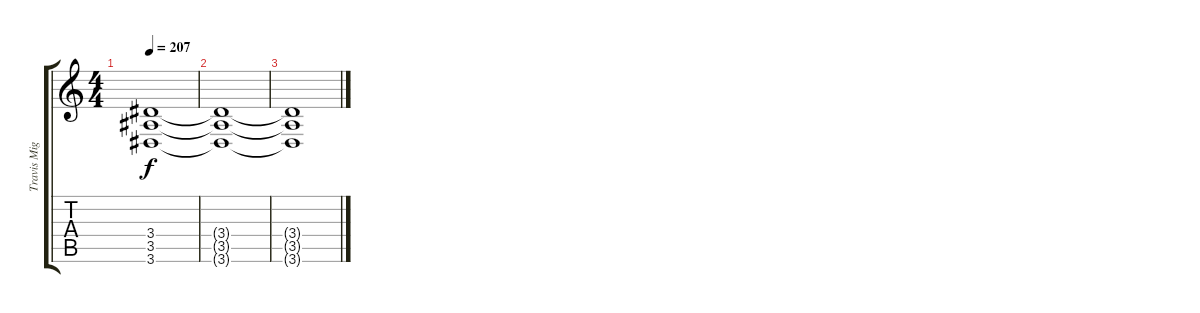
\track ("Travis Miguel" "Travis Mig") {instrument distortionguitar}
\staff {score tabs}
\tuning (D4 A3 F3 C3 G2 C2) {hide}
\ts (4 4)
\tempo 207
\clef g2
\ks c
(3.4{t} 3.5{t} 3.6{t}).1{dy f} |
(3.4{t} 3.5{t} 3.6{t}).1 |
(3.4{t} 3.5{t} 3.6{t}).1
